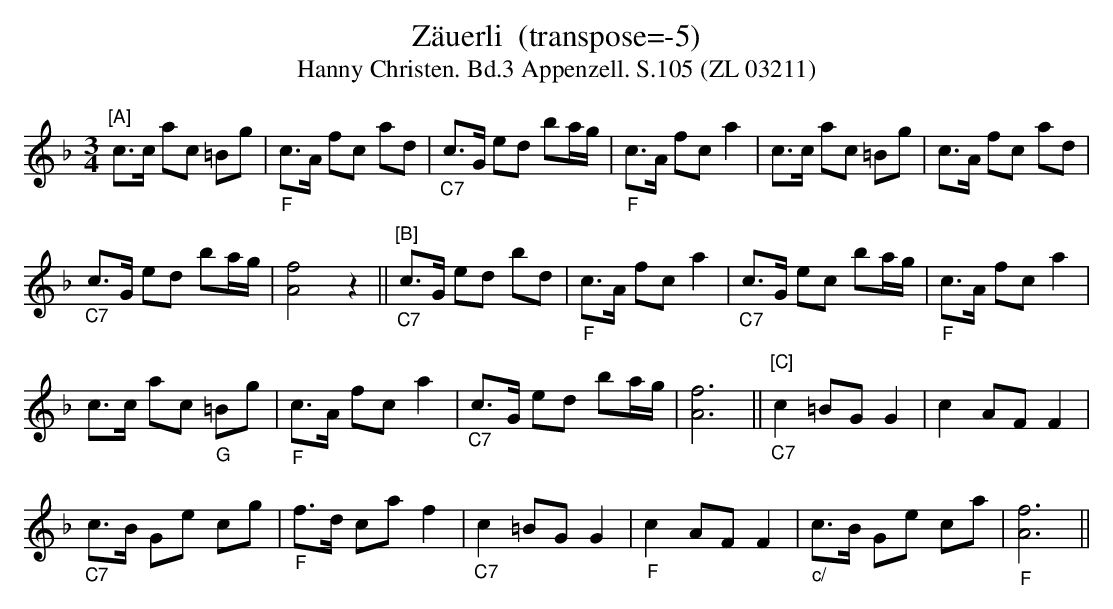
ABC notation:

X:1
T:Zäuerli  (transpose=-5)
T:Hanny Christen. Bd.3 Appenzell. S.105 (ZL 03211)
M:3/4
L:1/4
K:F transpose=-5
"[A]"c/>c/ a/c/ =B/g/ | "_F"c/>A/ f/c/ a/d/ | "_C7"c/>G/ e/d/ b/a//g// | "_F"c/>A/ f/c/ a |  c/>c/ a/c/ =B/g/ | c/>A/ f/c/ a/d/ |
 "_C7"c/>G/ e/d/ b/a//g// | [A2f2] z || "[B]""_C7"c/>G/ e/d/ b/d/ | "_F"c/>A/ f/c/ a | "_C7"c/>G/ e/c/ b/a//g// | "_F"c/>A/ f/c/ a |
c/>c/ a/c/ "_G"=B/g/ | "_F"c/>A/ f/c/ a | "_C7"c/>G/ e/d/ b/a//g// | [A3f3] || "[C]""_C7"c =B/G/ G | c A/F/ F |
"_C7"c/>B/ G/e/ c/g/ | "_F"f/>d/ c/a/ f | "_C7"c =B/G/ G | "_F"c A/F/ F  | "_c/"c/>B/ G/e/ c/a/ | "_F"[A3f3] ||
